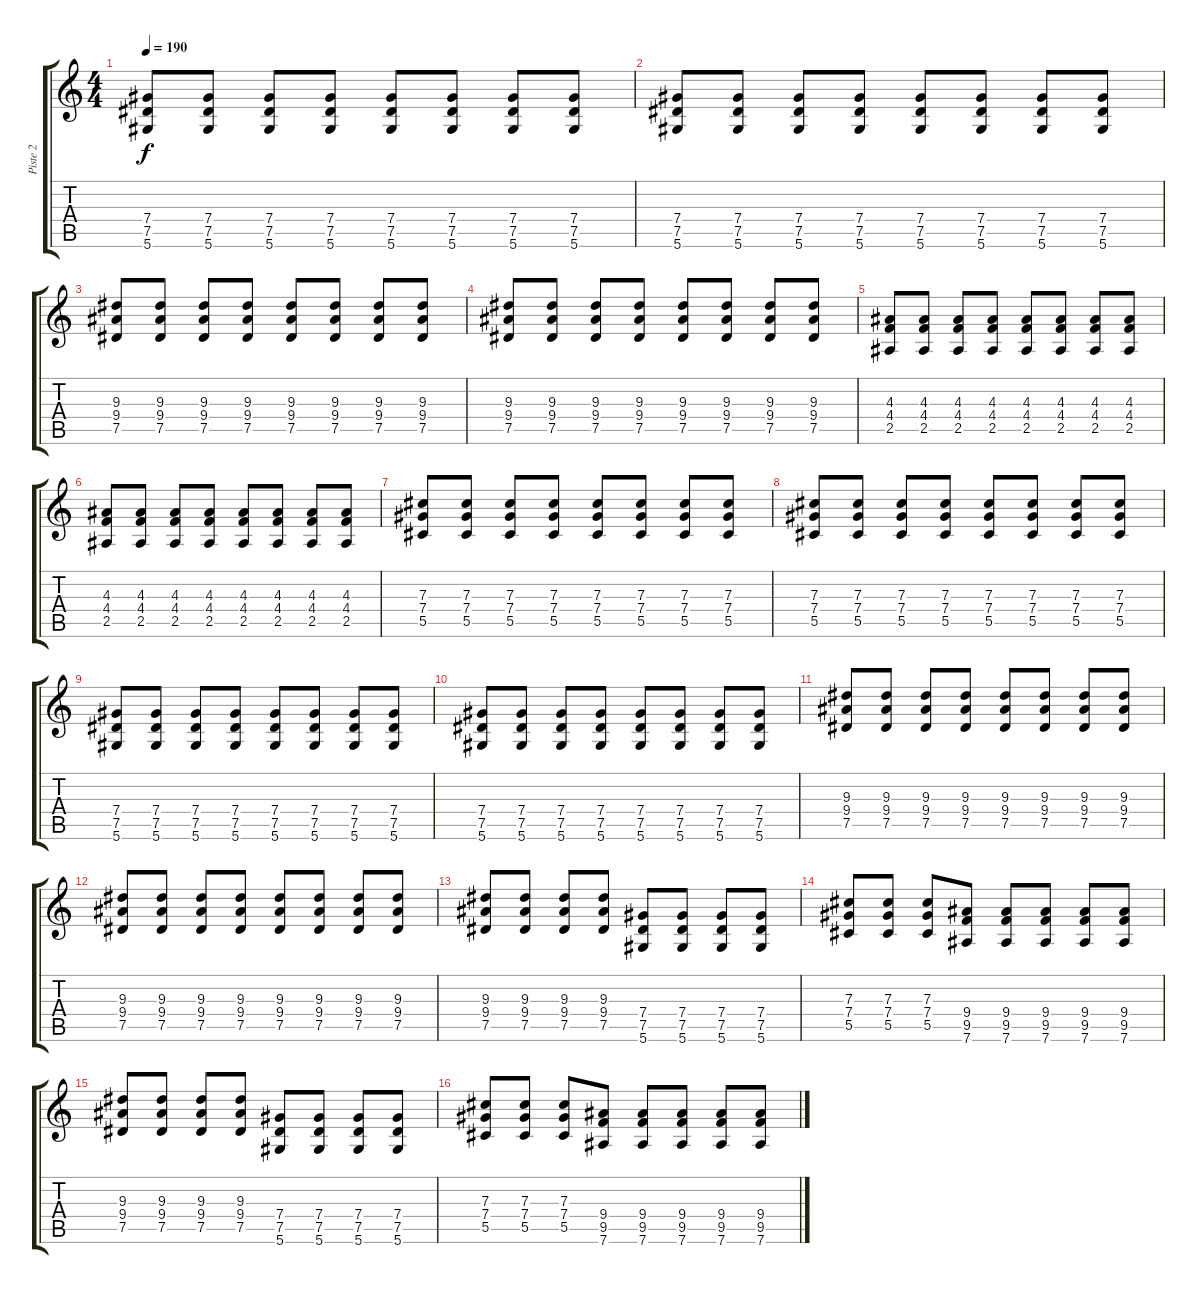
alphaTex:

\track ("Piste 2" "Piste 2") {instrument distortionguitar}
\staff {score tabs}
\tuning (Eb4 Bb3 Gb3 Db3 Ab2 Eb2) {hide}
\ts (4 4)
\tempo 190
\clef g2
\ks c
(7.4 7.5 5.6).8{dy f} (7.4 7.5 5.6).8 (7.4 7.5 5.6).8 (7.4 7.5 5.6).8 (7.4 7.5 5.6).8 (7.4 7.5 5.6).8 (7.4 7.5 5.6).8 (7.4 7.5 5.6).8 |
(7.4 7.5 5.6).8 (7.4 7.5 5.6).8 (7.4 7.5 5.6).8 (7.4 7.5 5.6).8 (7.4 7.5 5.6).8 (7.4 7.5 5.6).8 (7.4 7.5 5.6).8 (7.4 7.5 5.6).8 |
(9.3 9.4 7.5).8 (9.3 9.4 7.5).8 (9.3 9.4 7.5).8 (9.3 9.4 7.5).8 (9.3 9.4 7.5).8 (9.3 9.4 7.5).8 (9.3 9.4 7.5).8 (9.3 9.4 7.5).8 |
(9.3 9.4 7.5).8 (9.3 9.4 7.5).8 (9.3 9.4 7.5).8 (9.3 9.4 7.5).8 (9.3 9.4 7.5).8 (9.3 9.4 7.5).8 (9.3 9.4 7.5).8 (9.3 9.4 7.5).8 |
(4.3 4.4 2.5).8 (4.3 4.4 2.5).8 (4.3 4.4 2.5).8 (4.3 4.4 2.5).8 (4.3 4.4 2.5).8 (4.3 4.4 2.5).8 (4.3 4.4 2.5).8 (4.3 4.4 2.5).8 |
(4.3 4.4 2.5).8 (4.3 4.4 2.5).8 (4.3 4.4 2.5).8 (4.3 4.4 2.5).8 (4.3 4.4 2.5).8 (4.3 4.4 2.5).8 (4.3 4.4 2.5).8 (4.3 4.4 2.5).8 |
(7.3 7.4 5.5).8 (7.3 7.4 5.5).8 (7.3 7.4 5.5).8 (7.3 7.4 5.5).8 (7.3 7.4 5.5).8 (7.3 7.4 5.5).8 (7.3 7.4 5.5).8 (7.3 7.4 5.5).8 |
(7.3 7.4 5.5).8 (7.3 7.4 5.5).8 (7.3 7.4 5.5).8 (7.3 7.4 5.5).8 (7.3 7.4 5.5).8 (7.3 7.4 5.5).8 (7.3 7.4 5.5).8 (7.3 7.4 5.5).8 |
(7.4 7.5 5.6).8 (7.4 7.5 5.6).8 (7.4 7.5 5.6).8 (7.4 7.5 5.6).8 (7.4 7.5 5.6).8 (7.4 7.5 5.6).8 (7.4 7.5 5.6).8 (7.4 7.5 5.6).8 |
(7.4 7.5 5.6).8 (7.4 7.5 5.6).8 (7.4 7.5 5.6).8 (7.4 7.5 5.6).8 (7.4 7.5 5.6).8 (7.4 7.5 5.6).8 (7.4 7.5 5.6).8 (7.4 7.5 5.6).8 |
(9.3 9.4 7.5).8 (9.3 9.4 7.5).8 (9.3 9.4 7.5).8 (9.3 9.4 7.5).8 (9.3 9.4 7.5).8 (9.3 9.4 7.5).8 (9.3 9.4 7.5).8 (9.3 9.4 7.5).8 |
(9.3 9.4 7.5).8 (9.3 9.4 7.5).8 (9.3 9.4 7.5).8 (9.3 9.4 7.5).8 (9.3 9.4 7.5).8 (9.3 9.4 7.5).8 (9.3 9.4 7.5).8 (9.3 9.4 7.5).8 |
(9.3 9.4 7.5).8 (9.3 9.4 7.5).8 (9.3 9.4 7.5).8 (9.3 9.4 7.5).8 (7.4 7.5 5.6).8 (7.4 7.5 5.6).8 (7.4 7.5 5.6).8 (7.4 7.5 5.6).8 |
(7.3 7.4 5.5).8 (7.3 7.4 5.5).8 (7.3 7.4 5.5).8 (9.4 9.5 7.6).8 (9.4 9.5 7.6).8 (9.4 9.5 7.6).8 (9.4 9.5 7.6).8 (9.4 9.5 7.6).8 |
(9.3 9.4 7.5).8 (9.3 9.4 7.5).8 (9.3 9.4 7.5).8 (9.3 9.4 7.5).8 (7.4 7.5 5.6).8 (7.4 7.5 5.6).8 (7.4 7.5 5.6).8 (7.4 7.5 5.6).8 |
(7.3 7.4 5.5).8 (7.3 7.4 5.5).8 (7.3 7.4 5.5).8 (9.4 9.5 7.6).8 (9.4 9.5 7.6).8 (9.4 9.5 7.6).8 (9.4 9.5 7.6).8 (9.4 9.5 7.6).8
